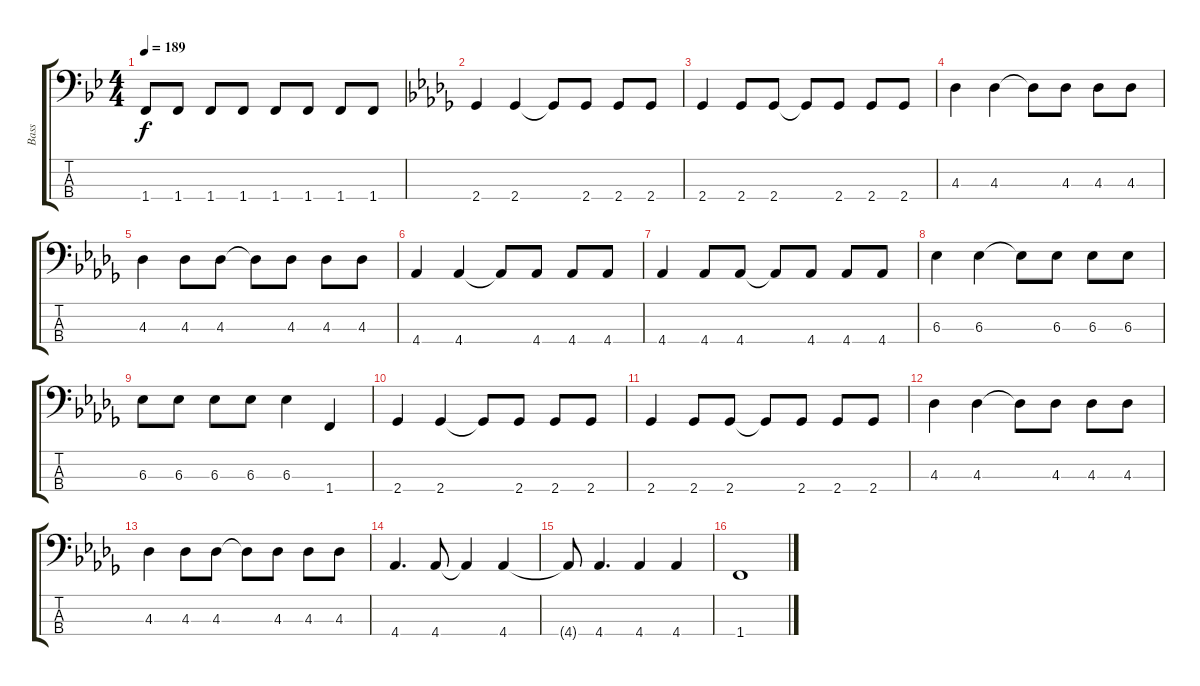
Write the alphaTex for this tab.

\track ("Bass" "Bass") {instrument electricbasspick}
\staff {score tabs}
\tuning (G2 D2 A1 E1) {hide}
\ts (4 4)
\tempo 189
\clef f4
\ks bb
1.4.8{dy f} 1.4.8 1.4.8 1.4.8 1.4.8 1.4.8 1.4.8 1.4.8 |
\ks db
2.4.4 2.4.4 2.4{t}.8 2.4.8 2.4.8 2.4.8 |
2.4.4 2.4.8 2.4.8 2.4{t}.8 2.4.8 2.4.8 2.4.8 |
4.3.4 4.3.4 4.3{t}.8 4.3.8 4.3.8 4.3.8 |
4.3.4 4.3.8 4.3.8 4.3{t}.8 4.3.8 4.3.8 4.3.8 |
4.4.4 4.4.4 4.4{t}.8 4.4.8 4.4.8 4.4.8 |
4.4.4 4.4.8 4.4.8 4.4{t}.8 4.4.8 4.4.8 4.4.8 |
6.3.4 6.3.4 6.3{t}.8 6.3.8 6.3.8 6.3.8 |
6.3.8 6.3.8 6.3.8 6.3.8 6.3.4 1.4.4 |
2.4.4 2.4.4 2.4{t}.8 2.4.8 2.4.8 2.4.8 |
2.4.4 2.4.8 2.4.8 2.4{t}.8 2.4.8 2.4.8 2.4.8 |
4.3.4 4.3.4 4.3{t}.8 4.3.8 4.3.8 4.3.8 |
4.3.4 4.3.8 4.3.8 4.3{t}.8 4.3.8 4.3.8 4.3.8 |
4.4.4{d} 4.4.8 4.4{t}.4 4.4.4 |
4.4{t}.8 4.4.4{d} 4.4.4 4.4.4 |
1.4.1
